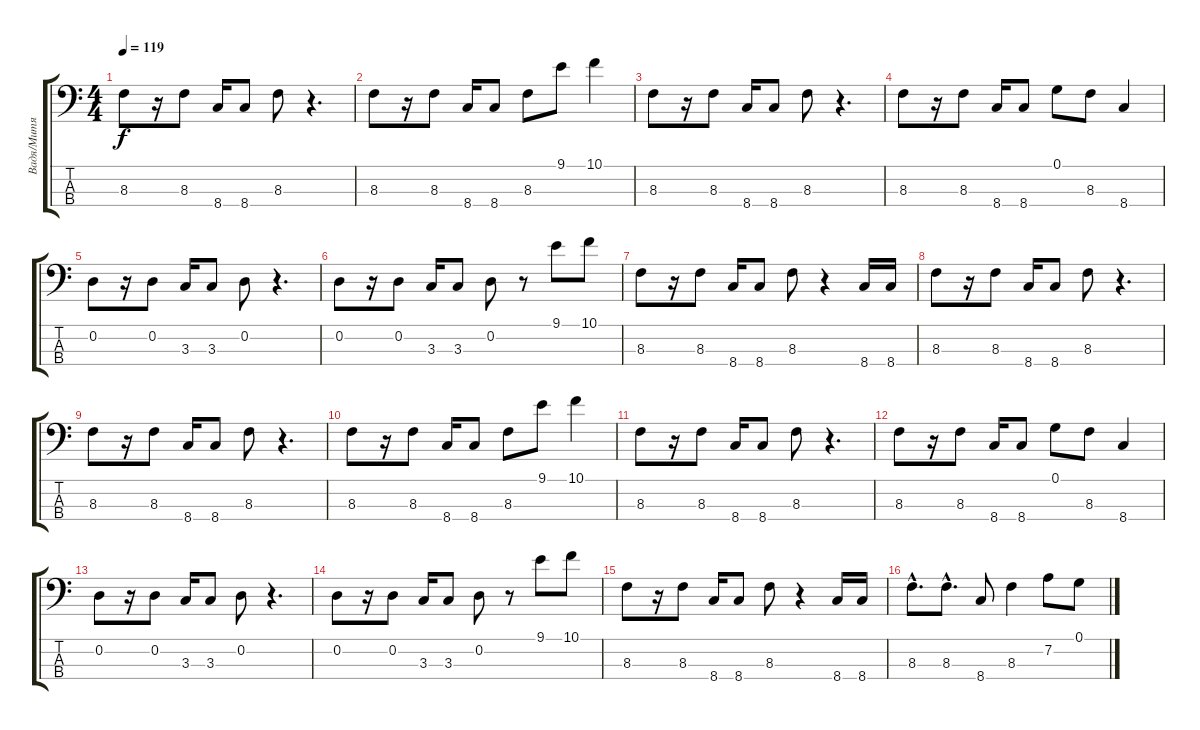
\track ("Вадя/Митя" "Вадя/Митя") {instrument electricbassfinger}
\staff {score tabs}
\tuning (G2 D2 A1 E1) {hide}
\ts (4 4)
\tempo 119
\clef f4
\ks c
8.3.8{dy f} r.16 8.3.8 8.4.16 8.4.8 8.3.8 r.4{d} |
8.3.8 r.16 8.3.8 8.4.16 8.4.8 8.3.8 9.1.8 10.1.4 |
8.3.8 r.16 8.3.8 8.4.16 8.4.8 8.3.8 r.4{d} |
8.3.8 r.16 8.3.8 8.4.16 8.4.8 0.1.8 8.3.8 8.4.4 |
0.2.8 r.16 0.2.8 3.3.16 3.3.8 0.2.8 r.4{d} |
0.2.8 r.16 0.2.8 3.3.16 3.3.8 0.2.8 r.8 9.1.8 10.1.8 |
8.3.8 r.16 8.3.8 8.4.16 8.4.8 8.3.8 r.4 8.4.16 8.4.16 |
8.3.8 r.16 8.3.8 8.4.16 8.4.8 8.3.8 r.4{d} |
8.3.8 r.16 8.3.8 8.4.16 8.4.8 8.3.8 r.4{d} |
8.3.8 r.16 8.3.8 8.4.16 8.4.8 8.3.8 9.1.8 10.1.4 |
8.3.8 r.16 8.3.8 8.4.16 8.4.8 8.3.8 r.4{d} |
8.3.8 r.16 8.3.8 8.4.16 8.4.8 0.1.8 8.3.8 8.4.4 |
0.2.8 r.16 0.2.8 3.3.16 3.3.8 0.2.8 r.4{d} |
0.2.8 r.16 0.2.8 3.3.16 3.3.8 0.2.8 r.8 9.1.8 10.1.8 |
8.3.8 r.16 8.3.8 8.4.16 8.4.8 8.3.8 r.4 8.4.16 8.4.16 |
8.3{hac}.8{d} 8.3{hac}.8{d} 8.4.8 8.3.4 7.2.8 0.1.8
